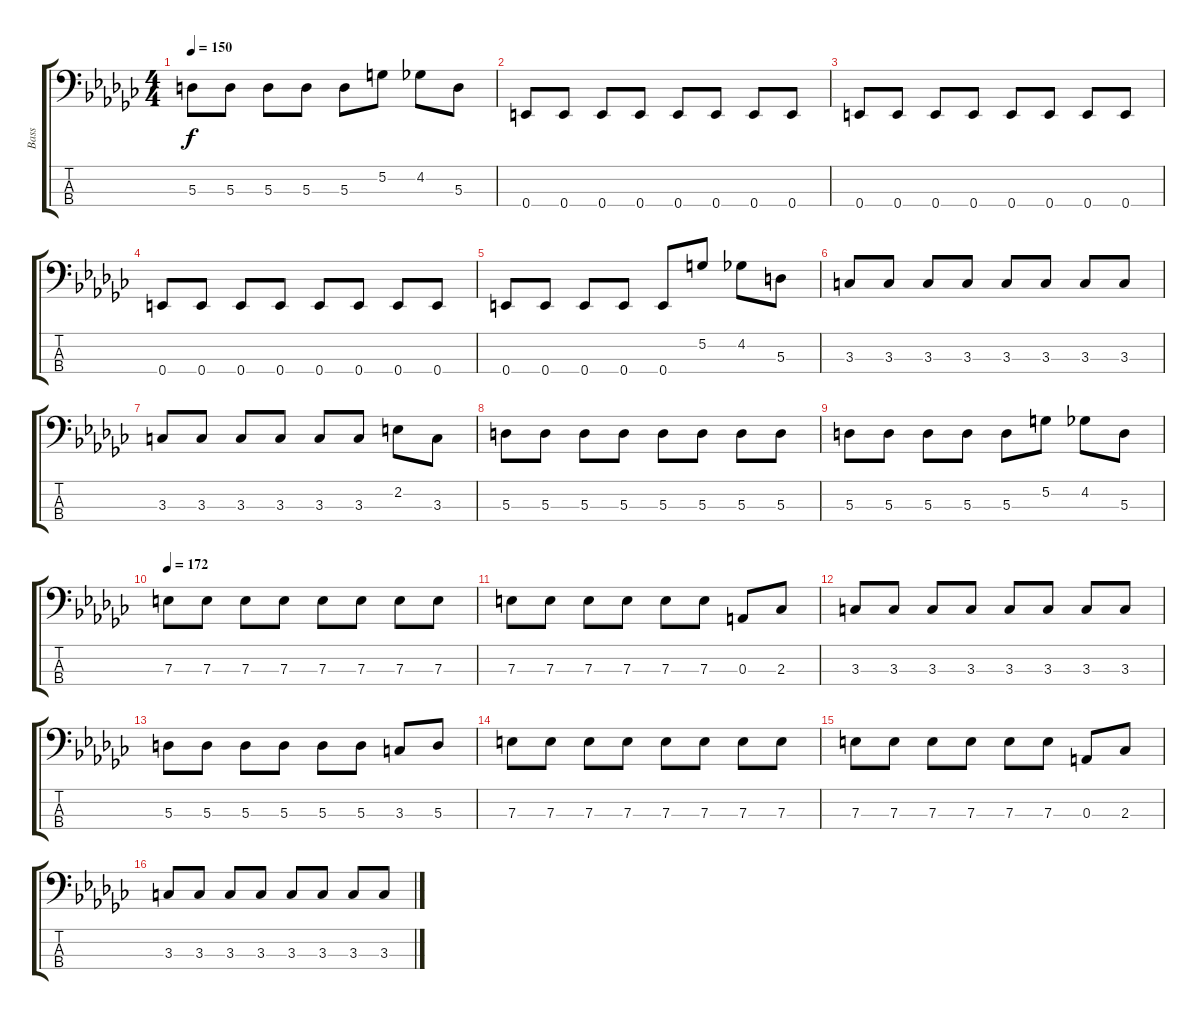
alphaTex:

\track ("Bass" "Bass") {instrument electricbassfinger}
\staff {score tabs}
\tuning (G2 D2 A1 E1) {hide}
\ts (4 4)
\tempo 150
\clef f4
\ks ebminor
5.3.8{dy f} 5.3.8 5.3.8 5.3.8 5.3.8 5.2.8 4.2.8 5.3.8 |
0.4.8 0.4.8 0.4.8 0.4.8 0.4.8 0.4.8 0.4.8 0.4.8 |
0.4.8 0.4.8 0.4.8 0.4.8 0.4.8 0.4.8 0.4.8 0.4.8 |
0.4.8 0.4.8 0.4.8 0.4.8 0.4.8 0.4.8 0.4.8 0.4.8 |
0.4.8 0.4.8 0.4.8 0.4.8 0.4.8 5.2.8 4.2.8 5.3.8 |
3.3.8 3.3.8 3.3.8 3.3.8 3.3.8 3.3.8 3.3.8 3.3.8 |
3.3.8 3.3.8 3.3.8 3.3.8 3.3.8 3.3.8 2.2.8 3.3.8 |
5.3.8 5.3.8 5.3.8 5.3.8 5.3.8 5.3.8 5.3.8 5.3.8 |
5.3.8 5.3.8 5.3.8 5.3.8 5.3.8 5.2.8 4.2.8 5.3.8 |
\tempo 172
7.3.8 7.3.8 7.3.8 7.3.8 7.3.8 7.3.8 7.3.8 7.3.8 |
7.3.8 7.3.8 7.3.8 7.3.8 7.3.8 7.3.8 0.3.8 2.3.8 |
3.3.8 3.3.8 3.3.8 3.3.8 3.3.8 3.3.8 3.3.8 3.3.8 |
5.3.8 5.3.8 5.3.8 5.3.8 5.3.8 5.3.8 3.3.8 5.3.8 |
7.3.8 7.3.8 7.3.8 7.3.8 7.3.8 7.3.8 7.3.8 7.3.8 |
7.3.8 7.3.8 7.3.8 7.3.8 7.3.8 7.3.8 0.3.8 2.3.8 |
3.3.8 3.3.8 3.3.8 3.3.8 3.3.8 3.3.8 3.3.8 3.3.8
